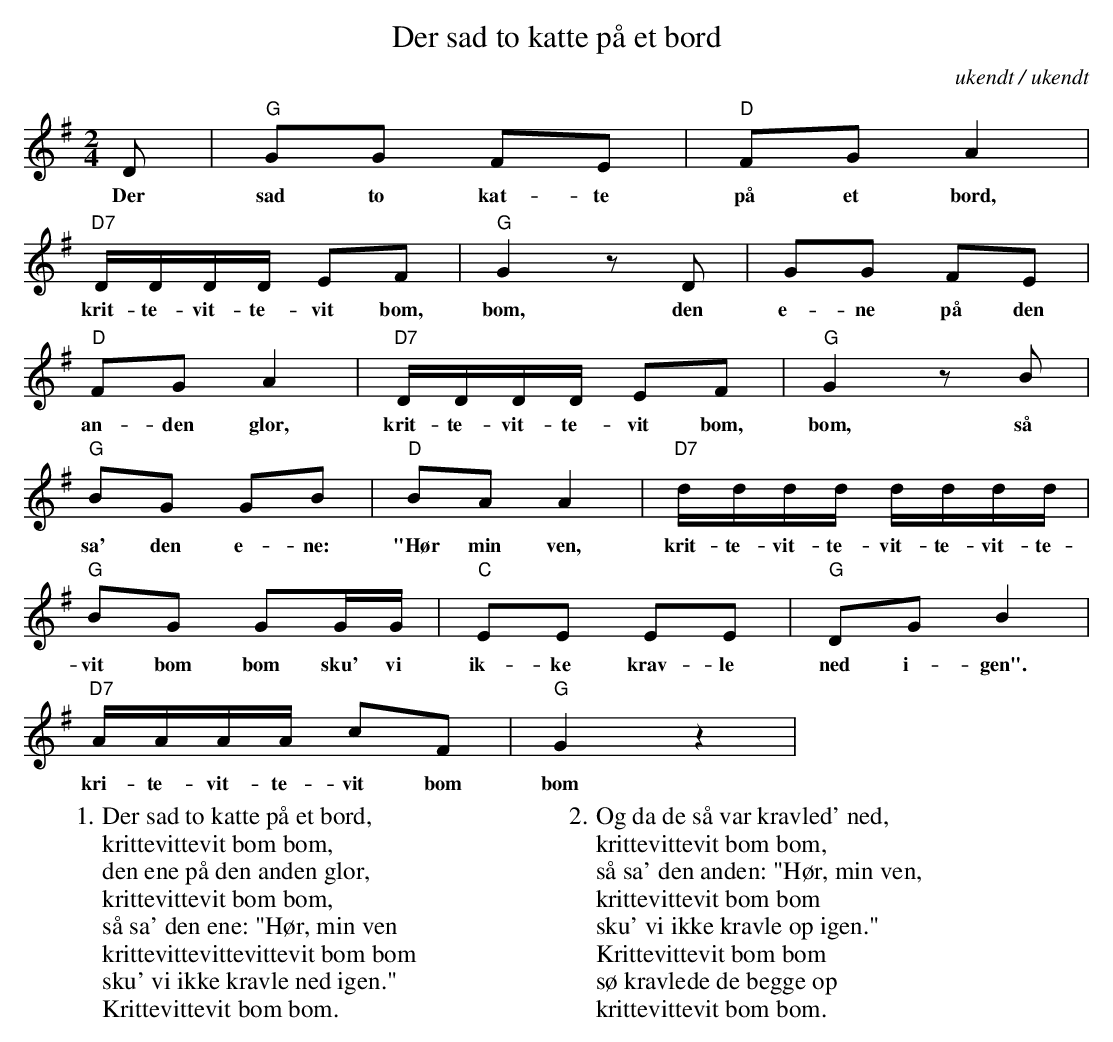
X:1
C:ukendt / ukendt
L:1/8
M:2/4
T:Der sad to katte p\345 et bord
K:G
D|"G"GG FE|"D"FG A2|
w:Der sad to kat-te p\345 et bord,
"D7"D/D/D/D/ EF|"G"G2 z D|GG FE|
w:krit-te-vit-te-vit bom, bom, den e-ne p\345 den
"D"FG A2|"D7"D/D/D/D/ EF|"G"G2 z B|
w:an-den glor, krit-te-vit-te-vit bom, bom, s\345
"G"BG GB|"D"BA A2|"D7"d/d/d/d/ d/d/d/d/|
w:sa' den e-ne: "H\370r min ven, krit-te-vit-te-vit-te-vit-te-
"G"BG GG/G/|"C"EE EE|"G"DG B2|
w:vit bom bom sku' vi ik-ke krav-le ned i-gen".
"D7"A/A/A/A/ cF|"G"G2 z2|
w:kri-te-vit-te-vit bom bom
W:1. Der sad to katte p\345 et bord,
W:krittevittevit bom bom,
W:den ene p\345 den anden glor,
W:krittevittevit bom bom,
W:s\345 sa' den ene: "H\370r, min ven
W:krittevittevittevittevit bom bom
W:sku' vi ikke kravle ned igen."
W:Krittevittevit bom bom.
W:
W:2.Og da de s\345 var kravled' ned,
W:krittevittevit bom bom,
W:s\345 sa' den anden: "H\370r, min ven,
W:krittevittevit bom bom
W:sku' vi ikke kravle op igen."
W:Krittevittevit bom bom
W:s\370 kravlede de begge op
W:krittevittevit bom bom.
